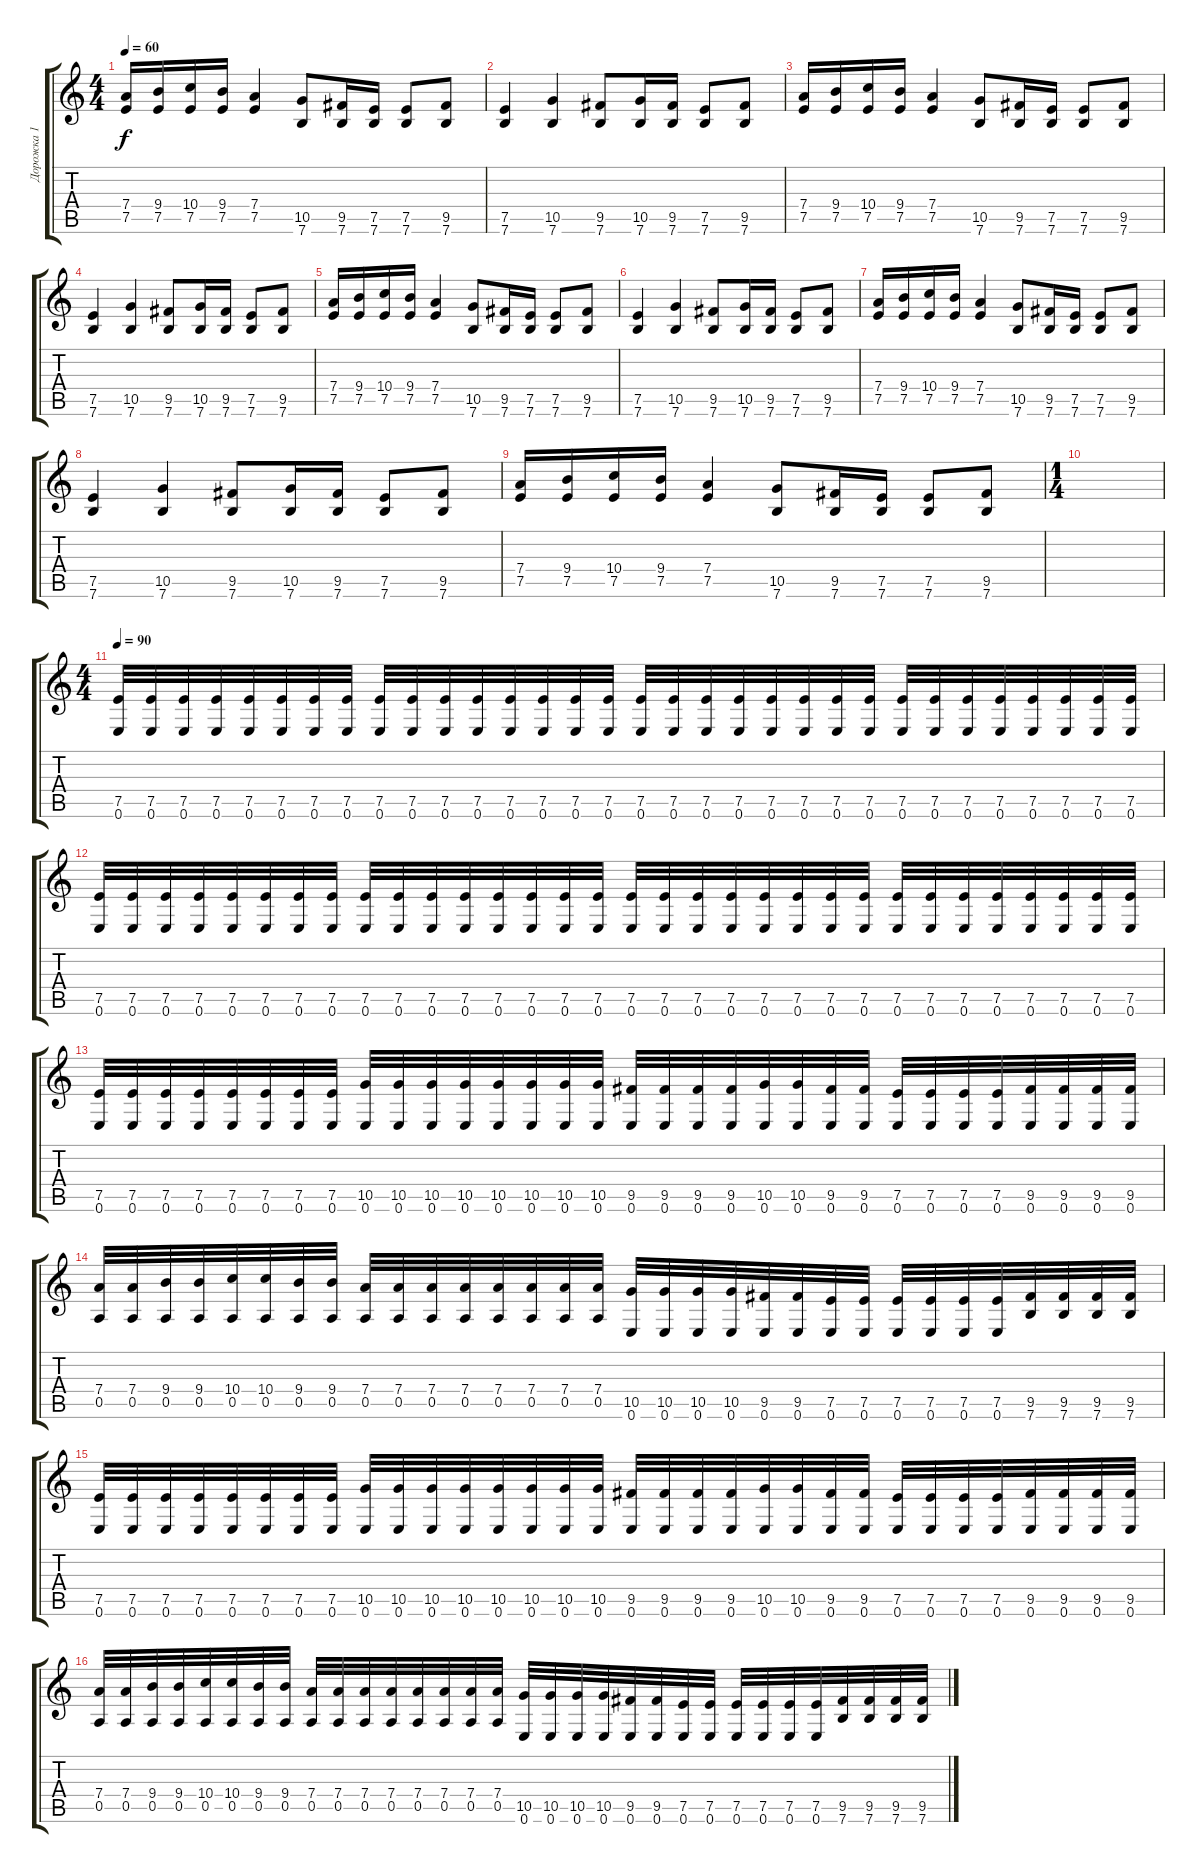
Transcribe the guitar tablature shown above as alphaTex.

\track ("Дорожка 1" "Дорожка 1") {instrument distortionguitar}
\staff {score tabs}
\tuning (E4 B3 G3 D3 A2 E2) {hide}
\ts (4 4)
\tempo 60
\clef g2
\ks c
(7.4 7.5).16{dy f} (9.4 7.5).16 (10.4 7.5).16 (9.4 7.5).16 (7.4 7.5).4 (10.5 7.6).8 (9.5 7.6).16 (7.5 7.6).16 (7.5 7.6).8 (9.5 7.6).8 |
(7.5 7.6).4 (10.5 7.6).4 (9.5 7.6).8 (10.5 7.6).16 (9.5 7.6).16 (7.5 7.6).8 (9.5 7.6).8 |
(7.4 7.5).16 (9.4 7.5).16 (10.4 7.5).16 (9.4 7.5).16 (7.4 7.5).4 (10.5 7.6).8 (9.5 7.6).16 (7.5 7.6).16 (7.5 7.6).8 (9.5 7.6).8 |
(7.5 7.6).4 (10.5 7.6).4 (9.5 7.6).8 (10.5 7.6).16 (9.5 7.6).16 (7.5 7.6).8 (9.5 7.6).8 |
(7.4 7.5).16 (9.4 7.5).16 (10.4 7.5).16 (9.4 7.5).16 (7.4 7.5).4 (10.5 7.6).8 (9.5 7.6).16 (7.5 7.6).16 (7.5 7.6).8 (9.5 7.6).8 |
(7.5 7.6).4 (10.5 7.6).4 (9.5 7.6).8 (10.5 7.6).16 (9.5 7.6).16 (7.5 7.6).8 (9.5 7.6).8 |
(7.4 7.5).16 (9.4 7.5).16 (10.4 7.5).16 (9.4 7.5).16 (7.4 7.5).4 (10.5 7.6).8 (9.5 7.6).16 (7.5 7.6).16 (7.5 7.6).8 (9.5 7.6).8 |
(7.5 7.6).4 (10.5 7.6).4 (9.5 7.6).8 (10.5 7.6).16 (9.5 7.6).16 (7.5 7.6).8 (9.5 7.6).8 |
(7.4 7.5).16 (9.4 7.5).16 (10.4 7.5).16 (9.4 7.5).16 (7.4 7.5).4 (10.5 7.6).8 (9.5 7.6).16 (7.5 7.6).16 (7.5 7.6).8 (9.5 7.6).8 |
\ts (1 4)
|
\ts (4 4)
\tempo 90
(7.5 0.6).32 (7.5 0.6).32 (7.5 0.6).32 (7.5 0.6).32 (7.5 0.6).32 (7.5 0.6).32 (7.5 0.6).32 (7.5 0.6).32 (7.5 0.6).32 (7.5 0.6).32 (7.5 0.6).32 (7.5 0.6).32 (7.5 0.6).32 (7.5 0.6).32 (7.5 0.6).32 (7.5 0.6).32 (7.5 0.6).32 (7.5 0.6).32 (7.5 0.6).32 (7.5 0.6).32 (7.5 0.6).32 (7.5 0.6).32 (7.5 0.6).32 (7.5 0.6).32 (7.5 0.6).32 (7.5 0.6).32 (7.5 0.6).32 (7.5 0.6).32 (7.5 0.6).32 (7.5 0.6).32 (7.5 0.6).32 (7.5 0.6).32 |
(7.5 0.6).32 (7.5 0.6).32 (7.5 0.6).32 (7.5 0.6).32 (7.5 0.6).32 (7.5 0.6).32 (7.5 0.6).32 (7.5 0.6).32 (7.5 0.6).32 (7.5 0.6).32 (7.5 0.6).32 (7.5 0.6).32 (7.5 0.6).32 (7.5 0.6).32 (7.5 0.6).32 (7.5 0.6).32 (7.5 0.6).32 (7.5 0.6).32 (7.5 0.6).32 (7.5 0.6).32 (7.5 0.6).32 (7.5 0.6).32 (7.5 0.6).32 (7.5 0.6).32 (7.5 0.6).32 (7.5 0.6).32 (7.5 0.6).32 (7.5 0.6).32 (7.5 0.6).32 (7.5 0.6).32 (7.5 0.6).32 (7.5 0.6).32 |
(7.5 0.6).32 (7.5 0.6).32 (7.5 0.6).32 (7.5 0.6).32 (7.5 0.6).32 (7.5 0.6).32 (7.5 0.6).32 (7.5 0.6).32 (10.5 0.6).32 (10.5 0.6).32 (10.5 0.6).32 (10.5 0.6).32 (10.5 0.6).32 (10.5 0.6).32 (10.5 0.6).32 (10.5 0.6).32 (9.5 0.6).32 (9.5 0.6).32 (9.5 0.6).32 (9.5 0.6).32 (10.5 0.6).32 (10.5 0.6).32 (9.5 0.6).32 (9.5 0.6).32 (7.5 0.6).32 (7.5 0.6).32 (7.5 0.6).32 (7.5 0.6).32 (9.5 0.6).32 (9.5 0.6).32 (9.5 0.6).32 (9.5 0.6).32 |
(7.4 0.5).32 (7.4 0.5).32 (9.4 0.5).32 (9.4 0.5).32 (10.4 0.5).32 (10.4 0.5).32 (9.4 0.5).32 (9.4 0.5).32 (7.4 0.5).32 (7.4 0.5).32 (7.4 0.5).32 (7.4 0.5).32 (7.4 0.5).32 (7.4 0.5).32 (7.4 0.5).32 (7.4 0.5).32 (10.5 0.6).32 (10.5 0.6).32 (10.5 0.6).32 (10.5 0.6).32 (9.5 0.6).32 (9.5 0.6).32 (7.5 0.6).32 (7.5 0.6).32 (7.5 0.6).32 (7.5 0.6).32 (7.5 0.6).32 (7.5 0.6).32 (9.5 7.6).32 (9.5 7.6).32 (9.5 7.6).32 (9.5 7.6).32 |
(7.5 0.6).32 (7.5 0.6).32 (7.5 0.6).32 (7.5 0.6).32 (7.5 0.6).32 (7.5 0.6).32 (7.5 0.6).32 (7.5 0.6).32 (10.5 0.6).32 (10.5 0.6).32 (10.5 0.6).32 (10.5 0.6).32 (10.5 0.6).32 (10.5 0.6).32 (10.5 0.6).32 (10.5 0.6).32 (9.5 0.6).32 (9.5 0.6).32 (9.5 0.6).32 (9.5 0.6).32 (10.5 0.6).32 (10.5 0.6).32 (9.5 0.6).32 (9.5 0.6).32 (7.5 0.6).32 (7.5 0.6).32 (7.5 0.6).32 (7.5 0.6).32 (9.5 0.6).32 (9.5 0.6).32 (9.5 0.6).32 (9.5 0.6).32 |
(7.4 0.5).32 (7.4 0.5).32 (9.4 0.5).32 (9.4 0.5).32 (10.4 0.5).32 (10.4 0.5).32 (9.4 0.5).32 (9.4 0.5).32 (7.4 0.5).32 (7.4 0.5).32 (7.4 0.5).32 (7.4 0.5).32 (7.4 0.5).32 (7.4 0.5).32 (7.4 0.5).32 (7.4 0.5).32 (10.5 0.6).32 (10.5 0.6).32 (10.5 0.6).32 (10.5 0.6).32 (9.5 0.6).32 (9.5 0.6).32 (7.5 0.6).32 (7.5 0.6).32 (7.5 0.6).32 (7.5 0.6).32 (7.5 0.6).32 (7.5 0.6).32 (9.5 7.6).32 (9.5 7.6).32 (9.5 7.6).32 (9.5 7.6).32
